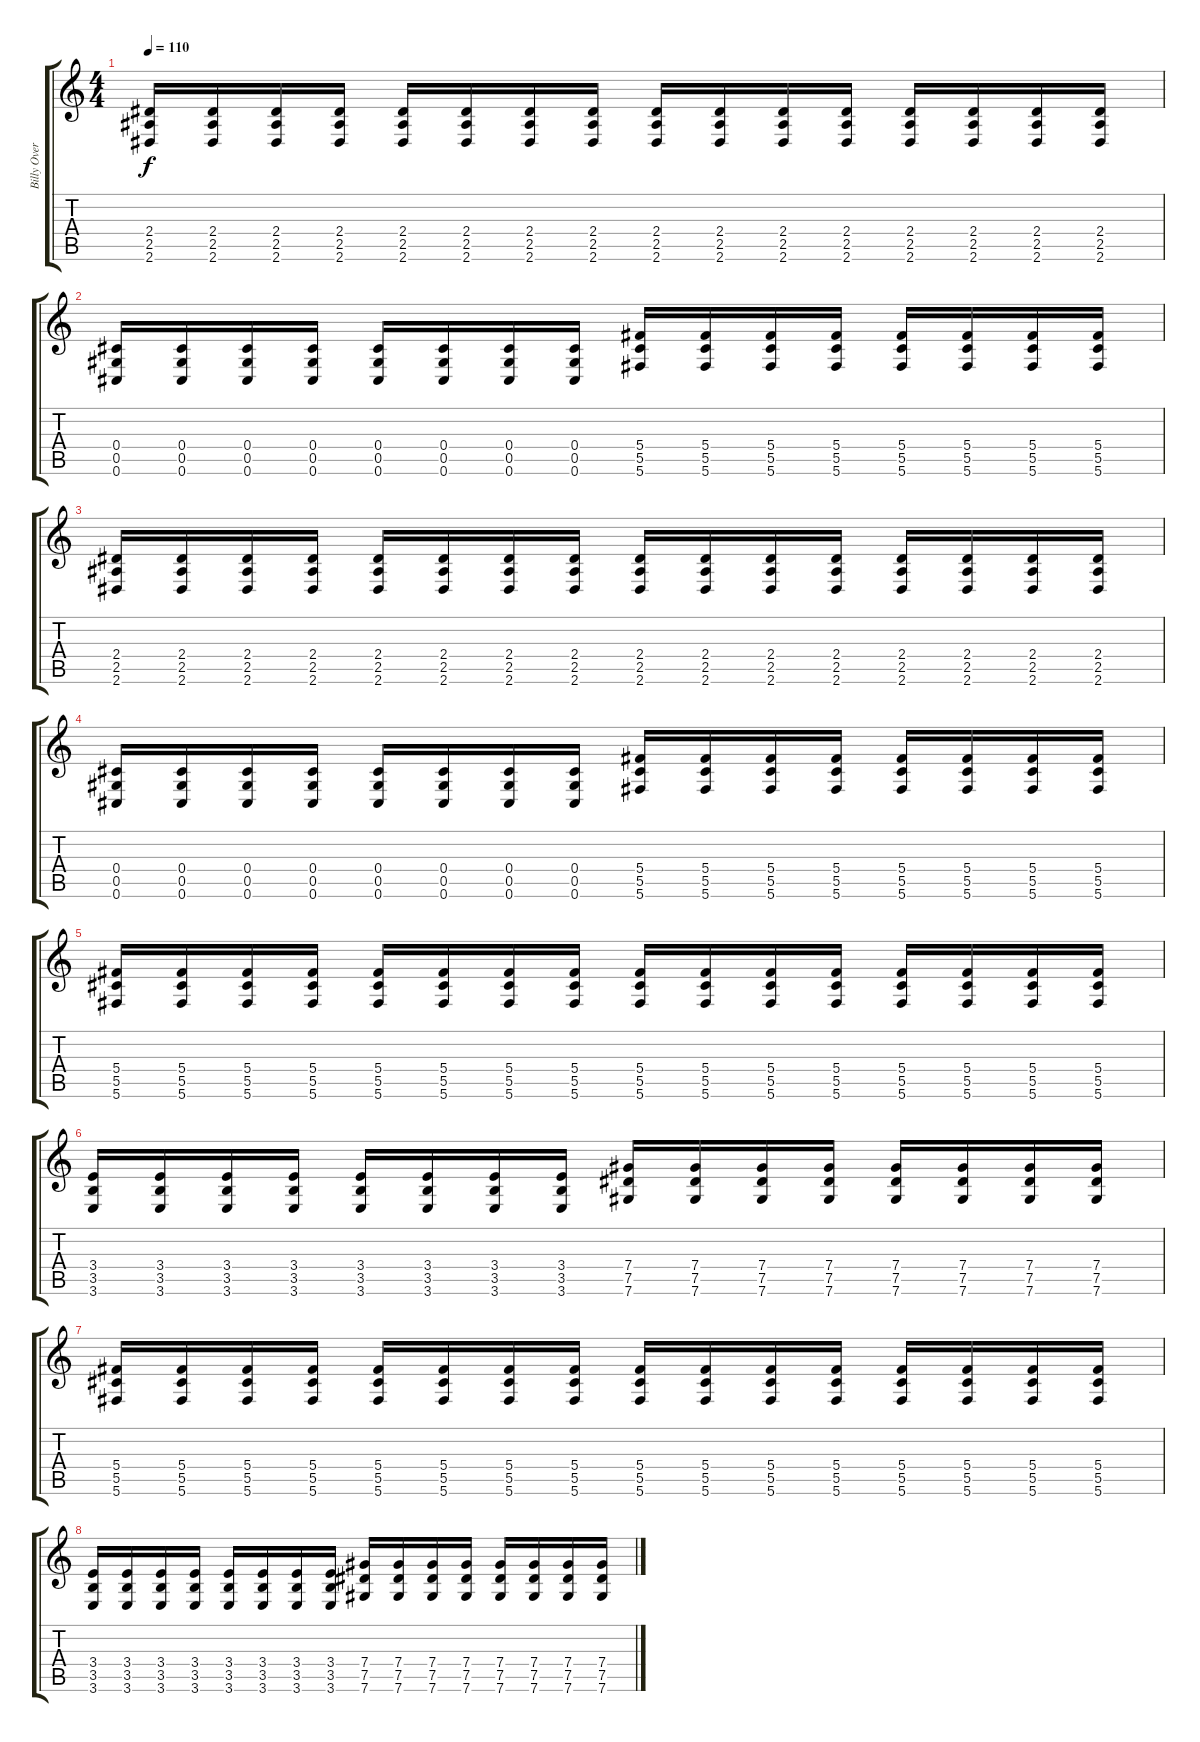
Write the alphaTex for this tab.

\track ("Billy Overdubs" "Billy Over") {instrument distortionguitar}
\staff {score tabs}
\tuning (Eb4 Bb3 Gb3 Db3 Ab2 Db2) {hide}
\ts (4 4)
\tempo 110
\clef g2
\ks c
(2.4 2.5 2.6).16{dy f} (2.4 2.5 2.6).16 (2.4 2.5 2.6).16 (2.4 2.5 2.6).16 (2.4 2.5 2.6).16 (2.4 2.5 2.6).16 (2.4 2.5 2.6).16 (2.4 2.5 2.6).16 (2.4 2.5 2.6).16 (2.4 2.5 2.6).16 (2.4 2.5 2.6).16 (2.4 2.5 2.6).16 (2.4 2.5 2.6).16 (2.4 2.5 2.6).16 (2.4 2.5 2.6).16 (2.4 2.5 2.6).16 |
(0.4 0.5 0.6).16 (0.4 0.5 0.6).16 (0.4 0.5 0.6).16 (0.4 0.5 0.6).16 (0.4 0.5 0.6).16 (0.4 0.5 0.6).16 (0.4 0.5 0.6).16 (0.4 0.5 0.6).16 (5.4 5.5 5.6).16 (5.4 5.5 5.6).16 (5.4 5.5 5.6).16 (5.4 5.5 5.6).16 (5.4 5.5 5.6).16 (5.4 5.5 5.6).16 (5.4 5.5 5.6).16 (5.4 5.5 5.6).16 |
(2.4 2.5 2.6).16 (2.4 2.5 2.6).16 (2.4 2.5 2.6).16 (2.4 2.5 2.6).16 (2.4 2.5 2.6).16 (2.4 2.5 2.6).16 (2.4 2.5 2.6).16 (2.4 2.5 2.6).16 (2.4 2.5 2.6).16 (2.4 2.5 2.6).16 (2.4 2.5 2.6).16 (2.4 2.5 2.6).16 (2.4 2.5 2.6).16 (2.4 2.5 2.6).16 (2.4 2.5 2.6).16 (2.4 2.5 2.6).16 |
(0.4 0.5 0.6).16 (0.4 0.5 0.6).16 (0.4 0.5 0.6).16 (0.4 0.5 0.6).16 (0.4 0.5 0.6).16 (0.4 0.5 0.6).16 (0.4 0.5 0.6).16 (0.4 0.5 0.6).16 (5.4 5.5 5.6).16 (5.4 5.5 5.6).16 (5.4 5.5 5.6).16 (5.4 5.5 5.6).16 (5.4 5.5 5.6).16 (5.4 5.5 5.6).16 (5.4 5.5 5.6).16 (5.4 5.5 5.6).16 |
(5.4 5.5 5.6).16 (5.4 5.5 5.6).16 (5.4 5.5 5.6).16 (5.4 5.5 5.6).16 (5.4 5.5 5.6).16 (5.4 5.5 5.6).16 (5.4 5.5 5.6).16 (5.4 5.5 5.6).16 (5.4 5.5 5.6).16 (5.4 5.5 5.6).16 (5.4 5.5 5.6).16 (5.4 5.5 5.6).16 (5.4 5.5 5.6).16 (5.4 5.5 5.6).16 (5.4 5.5 5.6).16 (5.4 5.5 5.6).16 |
(3.4 3.5 3.6).16 (3.4 3.5 3.6).16 (3.4 3.5 3.6).16 (3.4 3.5 3.6).16 (3.4 3.5 3.6).16 (3.4 3.5 3.6).16 (3.4 3.5 3.6).16 (3.4 3.5 3.6).16 (7.4 7.5 7.6).16 (7.4 7.5 7.6).16 (7.4 7.5 7.6).16 (7.4 7.5 7.6).16 (7.4 7.5 7.6).16 (7.4 7.5 7.6).16 (7.4 7.5 7.6).16 (7.4 7.5 7.6).16 |
(5.4 5.5 5.6).16 (5.4 5.5 5.6).16 (5.4 5.5 5.6).16 (5.4 5.5 5.6).16 (5.4 5.5 5.6).16 (5.4 5.5 5.6).16 (5.4 5.5 5.6).16 (5.4 5.5 5.6).16 (5.4 5.5 5.6).16 (5.4 5.5 5.6).16 (5.4 5.5 5.6).16 (5.4 5.5 5.6).16 (5.4 5.5 5.6).16 (5.4 5.5 5.6).16 (5.4 5.5 5.6).16 (5.4 5.5 5.6).16 |
(3.4 3.5 3.6).16 (3.4 3.5 3.6).16 (3.4 3.5 3.6).16 (3.4 3.5 3.6).16 (3.4 3.5 3.6).16 (3.4 3.5 3.6).16 (3.4 3.5 3.6).16 (3.4 3.5 3.6).16 (7.4 7.5 7.6).16 (7.4 7.5 7.6).16 (7.4 7.5 7.6).16 (7.4 7.5 7.6).16 (7.4 7.5 7.6).16 (7.4 7.5 7.6).16 (7.4 7.5 7.6).16 (7.4 7.5 7.6).16
